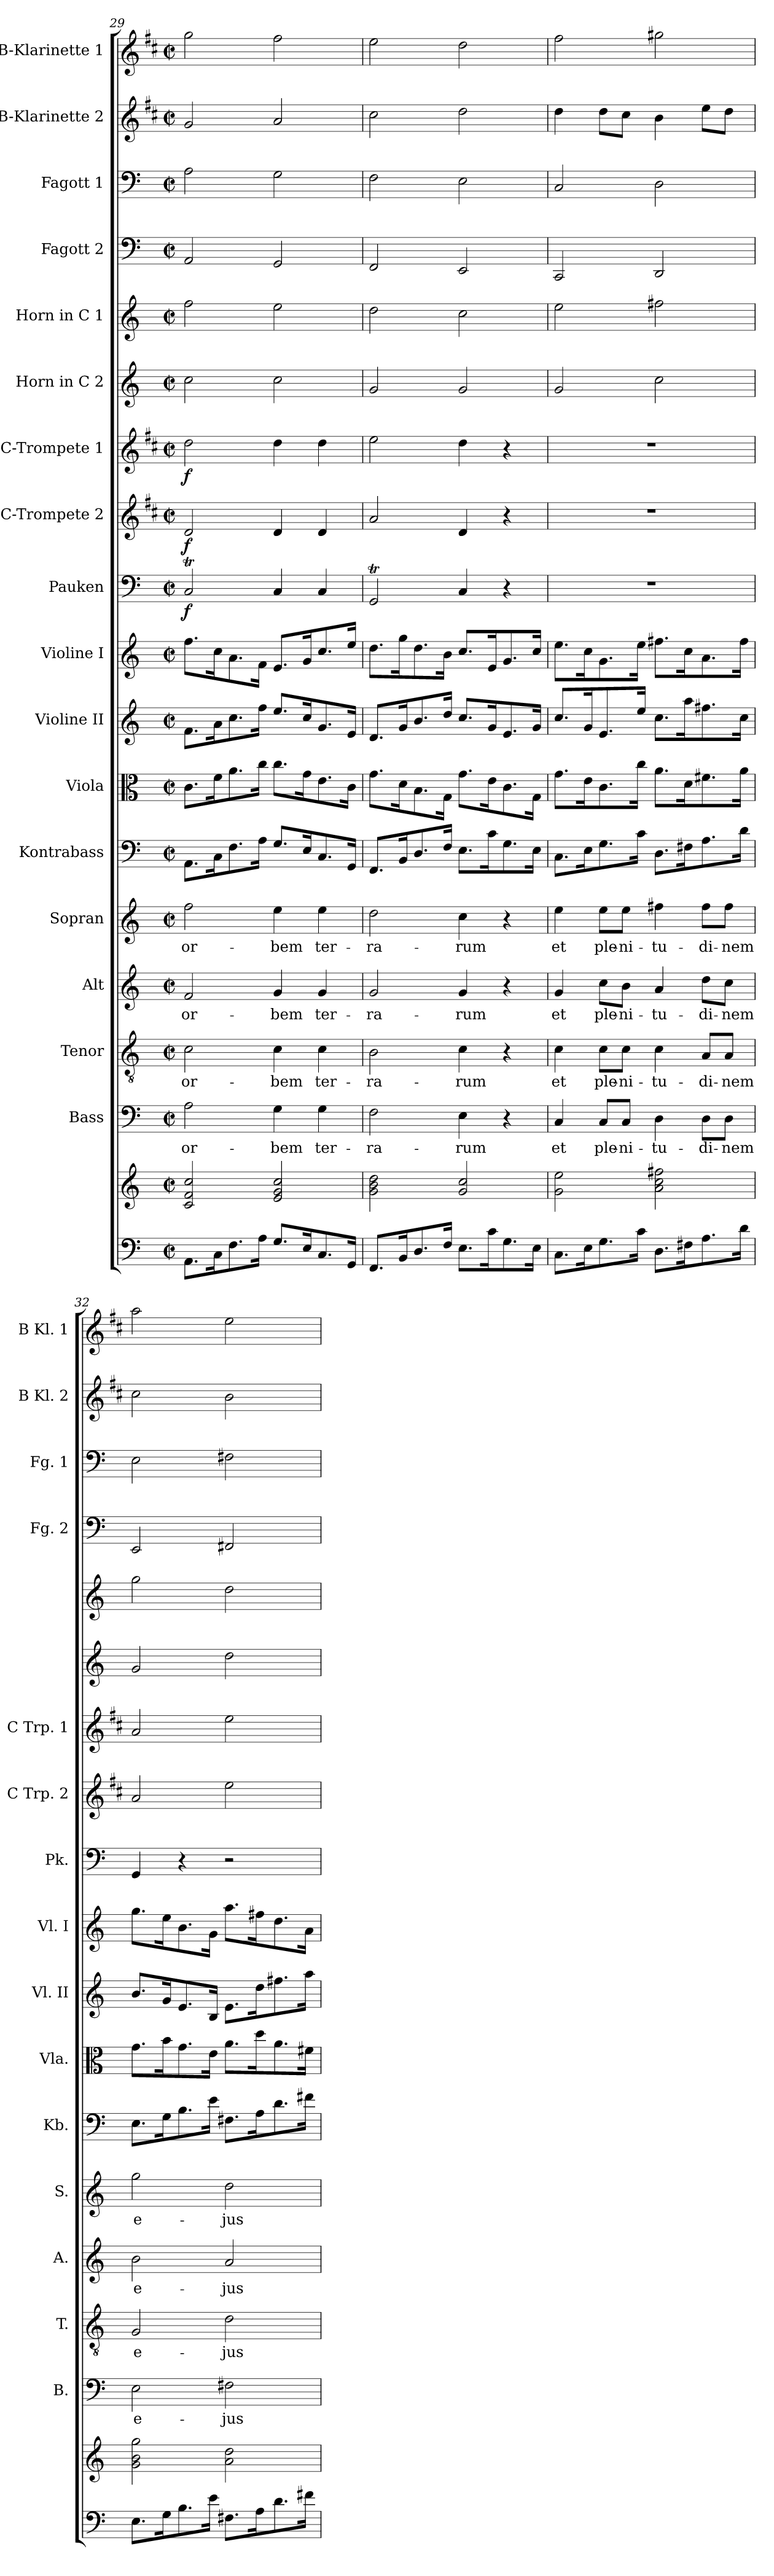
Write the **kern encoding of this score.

**kern	**kern	**kern	**text	**kern	**text	**kern	**text	**kern	**text	**kern	**kern	**kern	**kern	**kern	**dynam	**kern	**dynam	**kern	**dynam	**kern	**kern	**kern	**kern	**kern	**kern
*part18	*part18	*part17	*part17	*part16	*part16	*part15	*part15	*part14	*part14	*part13	*part12	*part11	*part10	*part9	*part9	*part8	*part8	*part7	*part7	*part6	*part5	*part4	*part3	*part2	*part1
*staff19	*staff18	*staff17	*staff17	*staff16	*staff16	*staff15	*staff15	*staff14	*staff14	*staff13	*staff12	*staff11	*staff10	*staff9	*staff9	*staff8	*staff8	*staff7	*staff7	*staff6	*staff5	*staff4	*staff3	*staff2	*staff1
*	*	*I"Bass	*	*I"Tenor	*	*I"Alt	*	*I"Sopran	*	*I"Kontrabass	*I"Viola	*I"Violine II	*I"Violine I	*I"Pauken	*	*I"C-Trompete 2	*	*I"C-Trompete 1	*	*I"Horn in C 2	*I"Horn in C 1	*I"Fagott 2	*I"Fagott 1	*I"B-Klarinette 2	*I"B-Klarinette 1
*	*	*I'B.	*	*I'T.	*	*I'A.	*	*I'S.	*	*I'Kb.	*I'Vla.	*I'Vl. II	*I'Vl. I	*I'Pk.	*	*I'C Trp. 2	*	*I'C Trp. 1	*	*	*	*I'Fg. 2	*I'Fg. 1	*I'B Kl. 2	*I'B Kl. 1
!!LO:PB:g=z
*clefF4	*clefG2	*clefF4	*	*clefGv2	*	*clefG2	*	*clefG2	*	*clefF4	*clefC3	*clefG2	*clefG2	*clefF4	*	*clefG2	*	*clefG2	*	*clefG2	*clefG2	*clefF4	*clefF4	*clefG2	*clefG2
*	*	*	*	*	*	*	*	*	*	*ITrd7c12	*	*	*	*	*	*ITrd1c2	*	*ITrd1c2	*	*ITrd7c12	*ITrd7c12	*	*	*ITrd1c2	*ITrd1c2
*k[]	*k[]	*k[]	*	*k[]	*	*k[]	*	*k[]	*	*k[]	*k[]	*k[]	*k[]	*k[]	*	*k[]	*	*k[]	*	*k[]	*k[]	*k[]	*k[]	*k[]	*k[]
*C:	*C:	*C:	*	*C:	*	*C:	*	*C:	*	*C:	*C:	*C:	*C:	*C:	*	*C:	*	*C:	*	*C:	*C:	*C:	*C:	*C:	*C:
*M2/2	*M2/2	*M2/2	*	*M2/2	*	*M2/2	*	*M2/2	*	*M2/2	*M2/2	*M2/2	*M2/2	*M2/2	*	*M2/2	*	*M2/2	*	*M2/2	*M2/2	*M2/2	*M2/2	*M2/2	*M2/2
*met(c|)	*met(c|)	*met(c|)	*	*met(c|)	*	*met(c|)	*	*met(c|)	*	*met(c|)	*met(c|)	*met(c|)	*met(c|)	*met(c|)	*	*met(c|)	*	*met(c|)	*	*met(c|)	*met(c|)	*met(c|)	*met(c|)	*met(c|)	*met(c|)
=29	=29	=29	=29	=29	=29	=29	=29	=29	=29	=29	=29	=29	=29	=29	=29	=29	=29	=29	=29	=29	=29	=29	=29	=29	=29
!	!	!	!LO:LY:b	!	!LO:LY:b	!	!LO:LY:b	!	!LO:LY:b	!	!	!	!	!	!LO:DY:b	!	!LO:DY:b	!	!LO:DY:b	!	!	!	!	!	!
8.AA\L	2c/ 2f/ 2cc/	2A\	or-	2c\	or-	2f/	or-	2ff\	or-	8.AAA\L	8.c\L	8.f\L	8.ff\L	2CT/	f	2c/	f	2cc\	f	2c\	2f\	2AA/	2A\	2f/	2ff\
16C\k	.	.	.	.	.	.	.	.	.	16CC\k	16f\k	16a\k	16cc\k	.	.	.	.	.	.	.	.	.	.	.	.
8.F\	.	.	.	.	.	.	.	.	.	8.FF\	8.a\	8.cc\	8.a\	.	.	.	.	.	.	.	.	.	.	.	.
16A\Jk	.	.	.	.	.	.	.	.	.	16AA\Jk	16cc\Jk	16ff\Jk	16f\Jk	.	.	.	.	.	.	.	.	.	.	.	.
!	!	!	!LO:LY:b	!	!LO:LY:b	!	!LO:LY:b	!	!LO:LY:b	!	!	!	!	!	!	!	!	!	!	!	!	!	!	!	!
8.G/L	2e/ 2g/ 2cc/	4G\	-bem	4c\	-bem	4g/	-bem	4ee\	-bem	8.GG/L	8.cc\L	8.ee/L	8.e/L	4C/	.	4c/	.	4cc\	.	2c\	2e\	2GG/	2G\	2g/	2ee\
16E/k	.	.	.	.	.	.	.	.	.	16EE/k	16g\k	16cc/k	16g/k	.	.	.	.	.	.	.	.	.	.	.	.
!	!	!	!LO:LY:b	!	!LO:LY:b	!	!LO:LY:b	!	!LO:LY:b	!	!	!	!	!	!	!	!	!	!	!	!	!	!	!	!
8.C/	.	4G\	ter-	4c\	ter-	4g/	ter-	4ee\	ter-	8.CC/	8.e\	8.g/	8.cc/	4C/	.	4c/	.	4cc\	.	.	.	.	.	.	.
16GG/Jk	.	.	.	.	.	.	.	.	.	16GGG/Jk	16c\Jk	16e/Jk	16ee/Jk	.	.	.	.	.	.	.	.	.	.	.	.
=30	=30	=30	=30	=30	=30	=30	=30	=30	=30	=30	=30	=30	=30	=30	=30	=30	=30	=30	=30	=30	=30	=30	=30	=30	=30
!	!	!	!LO:LY:b	!	!LO:LY:b	!	!LO:LY:b	!	!LO:LY:b	!	!	!	!	!	!	!	!	!	!	!	!	!	!	!	!
8.FF/L	2g\ 2b\ 2dd\	2F\	-ra-	2B\	-ra-	2g/	-ra-	2dd\	-ra-	8.FFF/L	8.g\L	8.d/L	8.dd\L	2GGT/	.	2g/	.	2dd\	.	2G/	2d\	2FF/	2F\	2b\	2dd\
16BB/k	.	.	.	.	.	.	.	.	.	16BBB/k	16d\k	16g/k	16gg\k	.	.	.	.	.	.	.	.	.	.	.	.
8.D/	.	.	.	.	.	.	.	.	.	8.DD/	8.B\	8.b/	8.dd\	.	.	.	.	.	.	.	.	.	.	.	.
16F/Jk	.	.	.	.	.	.	.	.	.	16FF/Jk	16G\Jk	16dd/Jk	16b\Jk	.	.	.	.	.	.	.	.	.	.	.	.
!	!	!	!LO:LY:b	!	!LO:LY:b	!	!LO:LY:b	!	!LO:LY:b	!	!	!	!	!	!	!	!	!	!	!	!	!	!	!	!
8.E\L	2g/ 2cc/	4E\	-rum	4c\	-rum	4g/	-rum	4cc\	-rum	8.EE\L	8.g\L	8.cc/L	8.cc/L	4C/	.	4c/	.	4cc\	.	2G/	2c\	2EE/	2E\	2cc\	2cc\
16c\k	.	.	.	.	.	.	.	.	.	16C\k	16e\k	16g/k	16e/k	.	.	.	.	.	.	.	.	.	.	.	.
8.G\	.	4r	.	4r	.	4r	.	4r	.	8.GG\	8.c\	8.e/	8.g/	4r	.	4r	.	4r	.	.	.	.	.	.	.
16E\Jk	.	.	.	.	.	.	.	.	.	16EE\Jk	16G\Jk	16g/Jk	16cc/Jk	.	.	.	.	.	.	.	.	.	.	.	.
=31	=31	=31	=31	=31	=31	=31	=31	=31	=31	=31	=31	=31	=31	=31	=31	=31	=31	=31	=31	=31	=31	=31	=31	=31	=31
!	!	!	!LO:LY:b	!	!LO:LY:b	!	!LO:LY:b	!	!LO:LY:b	!	!	!	!	!	!	!	!	!	!	!	!	!	!	!	!
8.C\L	2g\ 2ee\	4C/	et	4c\	et	4g/	et	4ee\	et	8.CC\L	8.g\L	8.cc/L	8.ee\L	1r	.	1r	.	1r	.	2G/	2e\	2CC/	2C/	4cc\	2ee\
16E\k	.	.	.	.	.	.	.	.	.	16EE\k	16e\k	16g/k	16cc\k	.	.	.	.	.	.	.	.	.	.	.	.
!	!	!	!LO:LY:b	!	!LO:LY:b	!	!LO:LY:b	!	!LO:LY:b	!	!	!	!	!	!	!	!	!	!	!	!	!	!	!	!
8.G\	.	8C/L	ple-	8c\L	ple-	8cc\L	ple-	8ee\L	ple-	8.GG\	8.c\	8.e/	8.g\	.	.	.	.	.	.	.	.	.	.	8cc\L	.
!	!	!	!LO:LY:b	!	!LO:LY:b	!	!LO:LY:b	!	!LO:LY:b	!	!	!	!	!	!	!	!	!	!	!	!	!	!	!	!
.	.	8C/J	-ni-	8c\J	-ni-	8b\J	-ni-	8ee\J	-ni-	.	.	.	.	.	.	.	.	.	.	.	.	.	.	8b\J	.
16c\Jk	.	.	.	.	.	.	.	.	.	16C\Jk	16cc\Jk	16ee/Jk	16ee\Jk	.	.	.	.	.	.	.	.	.	.	.	.
!	!	!	!LO:LY:b	!	!LO:LY:b	!	!LO:LY:b	!	!LO:LY:b	!	!	!	!	!	!	!	!	!	!	!	!	!	!	!	!
8.D\L	2a\ 2cc\ 2ff#X\	4D\	-tu-	4c\	-tu-	4a/	-tu-	4ff#X\	-tu-	8.DD\L	8.a\L	8.cc\L	8.ff#X\L	.	.	.	.	.	.	2c\	2f#X\	2DD/	2D\	4a\	2ff#X\
16F#X\k	.	.	.	.	.	.	.	.	.	16FF#X\k	16d\k	16aa\k	16cc\k	.	.	.	.	.	.	.	.	.	.	.	.
!	!	!	!LO:LY:b	!	!LO:LY:b	!	!LO:LY:b	!	!LO:LY:b	!	!	!	!	!	!	!	!	!	!	!	!	!	!	!	!
8.A\	.	8D\L	-di-	8A/L	-di-	8dd\L	-di-	8ff#\L	-di-	8.AA\	8.f#X\	8.ff#X\	8.a\	.	.	.	.	.	.	.	.	.	.	8dd\L	.
!	!	!	!LO:LY:b	!	!LO:LY:b	!	!LO:LY:b	!	!LO:LY:b	!	!	!	!	!	!	!	!	!	!	!	!	!	!	!	!
.	.	8D\J	-nem	8A/J	-nem	8cc\J	-nem	8ff#\J	-nem	.	.	.	.	.	.	.	.	.	.	.	.	.	.	8cc\J	.
16d\Jk	.	.	.	.	.	.	.	.	.	16D\Jk	16a\Jk	16cc\Jk	16ff#\Jk	.	.	.	.	.	.	.	.	.	.	.	.
=32	=32	=32	=32	=32	=32	=32	=32	=32	=32	=32	=32	=32	=32	=32	=32	=32	=32	=32	=32	=32	=32	=32	=32	=32	=32
!	!	!	!LO:LY:b	!	!LO:LY:b	!	!LO:LY:b	!	!LO:LY:b	!	!	!	!	!	!	!	!	!	!	!	!	!	!	!	!
8.E\L	2g\ 2b\ 2gg\	2E\	e-	2G/	e-	2b\	e-	2gg\	e-	8.EE\L	8.g\L	8.b/L	8.gg\L	4GG/	.	2g/	.	2g/	.	2G/	2g\	2EE/	2E\	2b\	2gg\
16G\k	.	.	.	.	.	.	.	.	.	16GG\k	16b\k	16g/k	16ee\k	.	.	.	.	.	.	.	.	.	.	.	.
8.B\	.	.	.	.	.	.	.	.	.	8.BB\	8.g\	8.e/	8.b\	4r	.	.	.	.	.	.	.	.	.	.	.
16e\Jk	.	.	.	.	.	.	.	.	.	16E\Jk	16e\Jk	16B/Jk	16g\Jk	.	.	.	.	.	.	.	.	.	.	.	.
!	!	!	!LO:LY:b	!	!LO:LY:b	!	!LO:LY:b	!	!LO:LY:b	!	!	!	!	!	!	!	!	!	!	!	!	!	!	!	!
8.F#X\L	2a\ 2dd\	2F#X\	-jus	2d\	-jus	2a/	-jus	2dd\	-jus	8.FF#X\L	8.a\L	8.e\L	8.aa\L	2r	.	2dd\	.	2dd\	.	2d\	2d\	2FF#X/	2F#X\	2a\	2dd\
16A\k	.	.	.	.	.	.	.	.	.	16AA\k	16dd\k	16dd\k	16ff#X\k	.	.	.	.	.	.	.	.	.	.	.	.
8.d\	.	.	.	.	.	.	.	.	.	8.D\	8.a\	8.ff#X\	8.dd\	.	.	.	.	.	.	.	.	.	.	.	.
16f#X\Jk	.	.	.	.	.	.	.	.	.	16F#X\Jk	16f#X\Jk	16aa\Jk	16a\Jk	.	.	.	.	.	.	.	.	.	.	.	.
=	=	=	=	=	=	=	=	=	=	=	=	=	=	=	=	=	=	=	=	=	=	=	=	=	=
*-	*-	*-	*-	*-	*-	*-	*-	*-	*-	*-	*-	*-	*-	*-	*-	*-	*-	*-	*-	*-	*-	*-	*-	*-	*-
